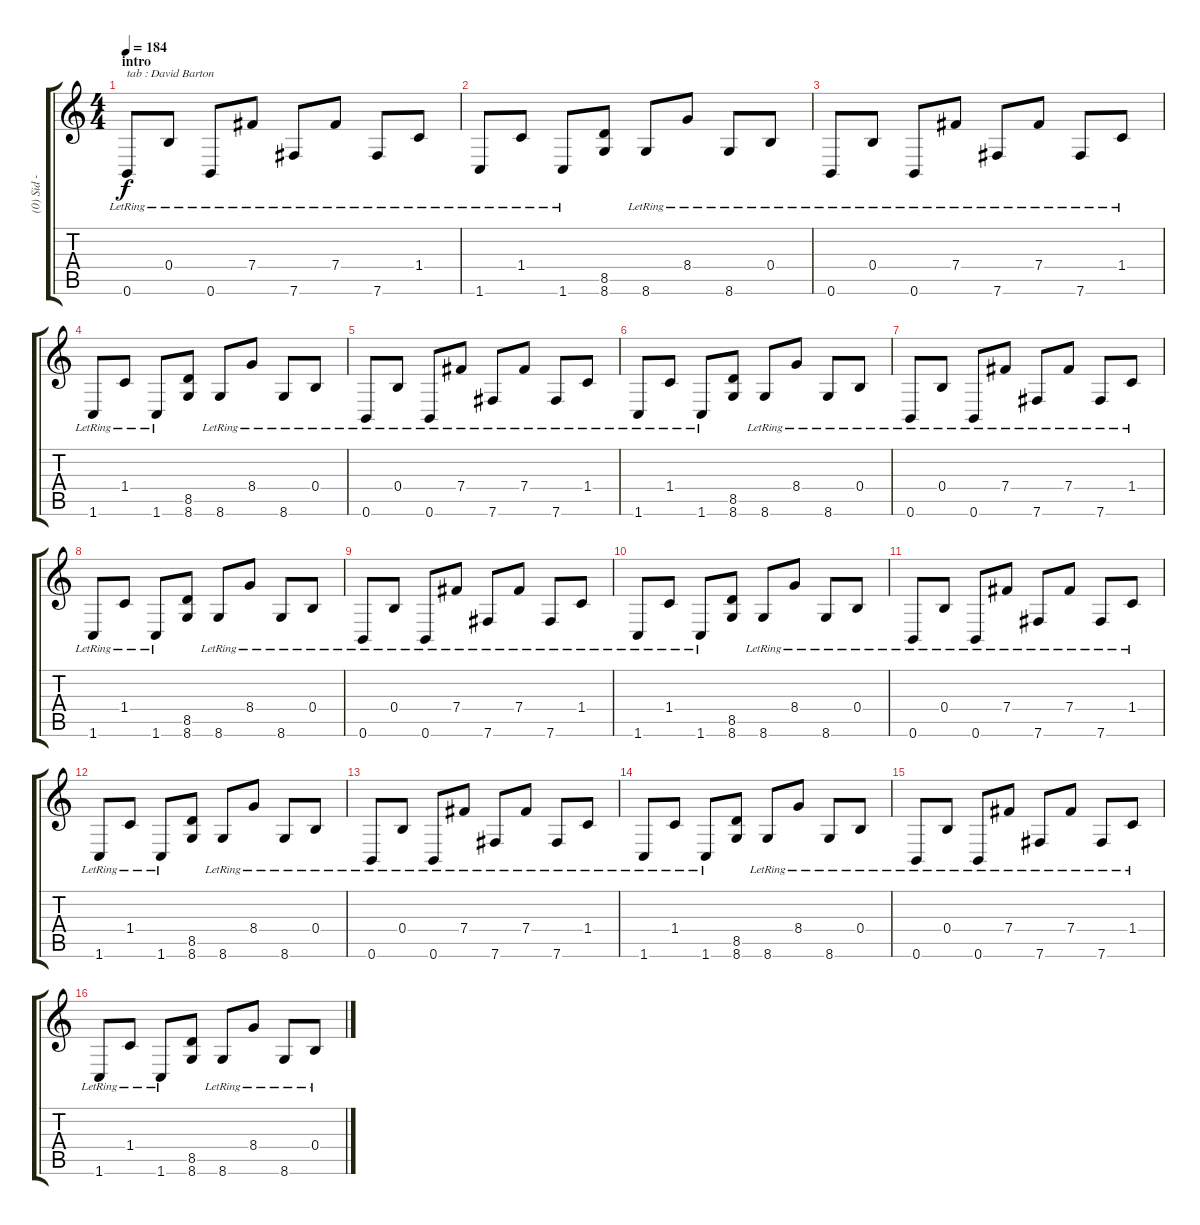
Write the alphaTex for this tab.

\track ("(0) Sid - guitar C#" "(0) Sid - ") {instrument overdrivenguitar}
\staff {score tabs}
\tuning (Db4 Ab3 E3 B2 Gb2 B1) {hide}
\ts (4 4)
\section ("" "intro")
\tempo 184
\clef g2
\ks c
0.6{lr}.8{txt "tab : David Barton" dy f instrument overdrivenguitar} 0.4{lr}.8 0.6{lr}.8 7.4{lr}.8 7.6{lr}.8 7.4{lr}.8 7.6{lr}.8 1.4{lr}.8 |
1.6{lr}.8 1.4{lr}.8 1.6{lr}.8 (8.5 8.6).8 8.6{lr}.8 8.4{lr}.8 8.6{lr}.8 0.4{lr}.8 |
0.6{lr}.8 0.4{lr}.8 0.6{lr}.8 7.4{lr}.8 7.6{lr}.8 7.4{lr}.8 7.6{lr}.8 1.4{lr}.8 |
1.6{lr}.8 1.4{lr}.8 1.6{lr}.8 (8.5 8.6).8 8.6{lr}.8 8.4{lr}.8 8.6{lr}.8 0.4{lr}.8 |
0.6{lr}.8 0.4{lr}.8 0.6{lr}.8 7.4{lr}.8 7.6{lr}.8 7.4{lr}.8 7.6{lr}.8 1.4{lr}.8 |
1.6{lr}.8 1.4{lr}.8 1.6{lr}.8 (8.5 8.6).8 8.6{lr}.8 8.4{lr}.8 8.6{lr}.8 0.4{lr}.8 |
0.6{lr}.8 0.4{lr}.8 0.6{lr}.8 7.4{lr}.8 7.6{lr}.8 7.4{lr}.8 7.6{lr}.8 1.4{lr}.8 |
1.6{lr}.8 1.4{lr}.8 1.6{lr}.8 (8.5 8.6).8 8.6{lr}.8 8.4{lr}.8 8.6{lr}.8 0.4{lr}.8 |
0.6{lr}.8 0.4{lr}.8 0.6{lr}.8 7.4{lr}.8 7.6{lr}.8 7.4{lr}.8 7.6{lr}.8 1.4{lr}.8 |
1.6{lr}.8 1.4{lr}.8 1.6{lr}.8 (8.5 8.6).8 8.6{lr}.8 8.4{lr}.8 8.6{lr}.8 0.4{lr}.8 |
0.6{lr}.8 0.4{lr}.8 0.6{lr}.8 7.4{lr}.8 7.6{lr}.8 7.4{lr}.8 7.6{lr}.8 1.4{lr}.8 |
1.6{lr}.8 1.4{lr}.8 1.6{lr}.8 (8.5 8.6).8 8.6{lr}.8 8.4{lr}.8 8.6{lr}.8 0.4{lr}.8 |
0.6{lr}.8 0.4{lr}.8 0.6{lr}.8 7.4{lr}.8 7.6{lr}.8 7.4{lr}.8 7.6{lr}.8 1.4{lr}.8 |
1.6{lr}.8 1.4{lr}.8 1.6{lr}.8 (8.5 8.6).8 8.6{lr}.8 8.4{lr}.8 8.6{lr}.8 0.4{lr}.8 |
0.6{lr}.8 0.4{lr}.8 0.6{lr}.8 7.4{lr}.8 7.6{lr}.8 7.4{lr}.8 7.6{lr}.8 1.4{lr}.8 |
1.6{lr}.8 1.4{lr}.8 1.6{lr}.8 (8.5 8.6).8 8.6{lr}.8 8.4{lr}.8 8.6{lr}.8 0.4{lr}.8
